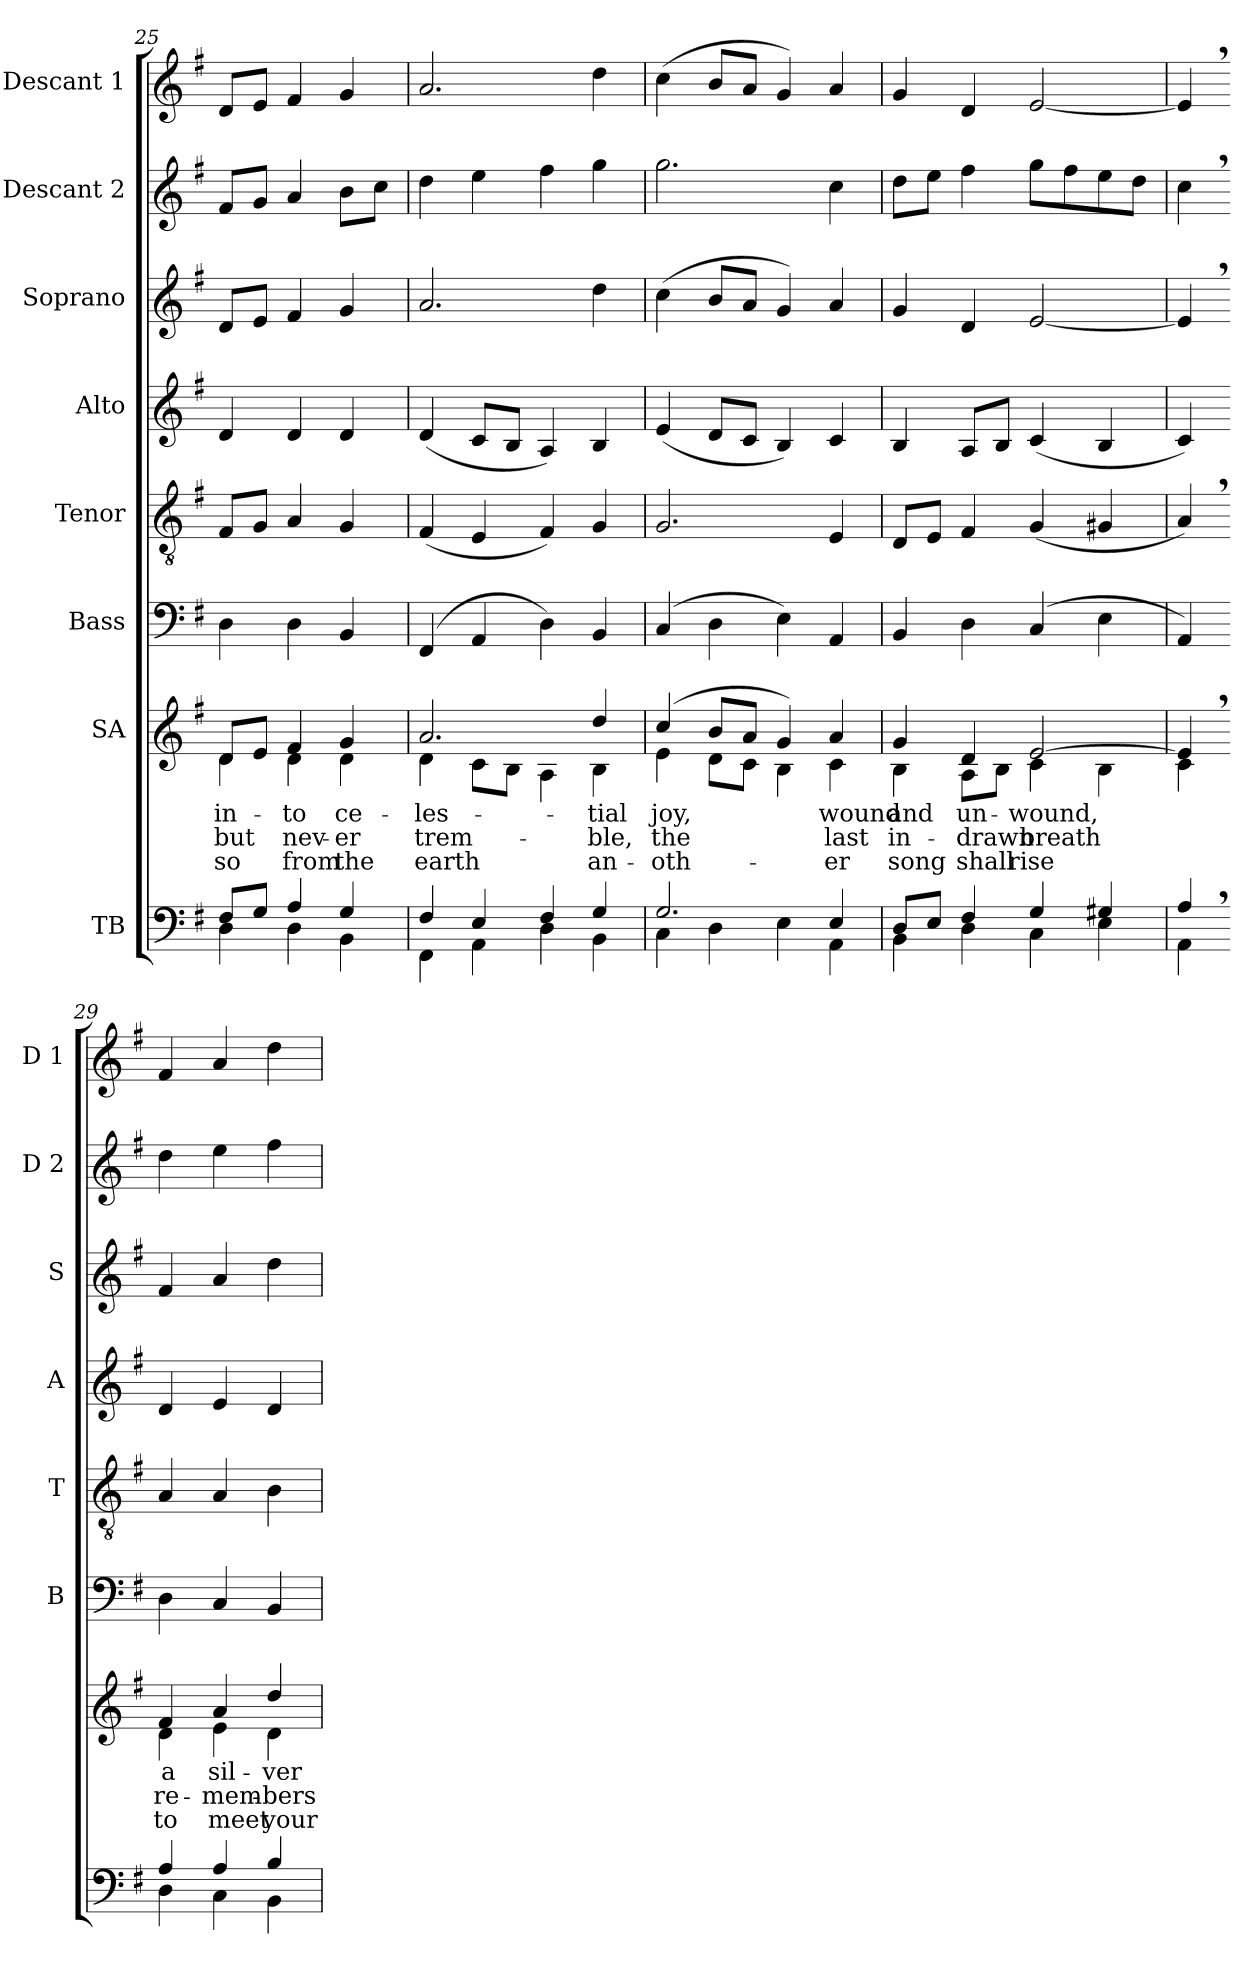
**kern	**kern	**text	**text	**text	**kern	**kern	**kern	**kern	**kern	**kern
*part8	*part7	*part7	*part7	*part7	*part6	*part5	*part4	*part3	*part2	*part1
*staff8	*staff7	*staff7	*staff7	*staff7	*staff6	*staff5	*staff4	*staff3	*staff2	*staff1
*I"TB	*I"SA	*	*	*	*I"Bass	*I"Tenor	*I"Alto	*I"Soprano	*I"Descant 2	*I"Descant 1
*	*	*	*	*	*I'B	*I'T	*I'A	*I'S	*I'D 2	*I'D 1
!!LO:LB:g=z
*clefF4	*clefG2	*	*	*	*clefF4	*clefGv2	*clefG2	*clefG2	*clefG2	*clefG2
*k[f#]	*k[f#]	*	*	*	*k[f#]	*k[f#]	*k[f#]	*k[f#]	*k[f#]	*k[f#]
*G:	*G:	*	*	*	*G:	*G:	*G:	*G:	*G:	*G:
=25	=25	=25	=25	=25	=25	=25	=25	=25	=25	=25
*^	*	*	*	*	*	*	*	*	*	*
!	!	!	!LO:LY:b	!LO:LY:b	!LO:LY:b	!	!	!	!	!	!
*	*	*^	*	*	*	*	*	*	*	*	*
8F#/L	4D\	8d/L	4d\	in-	but	so	4D\	8F#/L	4d/	8d/L	8f#/L	8d/L
8G/J	.	8e/J	.	.	.	.	.	8G/J	.	8e/J	8g/J	8e/J
!	!	!	!	!LO:LY:b	!LO:LY:b	!LO:LY:b	!	!	!	!	!	!
4A/	4D\	4f#/	4d\	-to	nev-	from	4D\	4A/	4d/	4f#/	4a/	4f#/
!	!	!	!	!LO:LY:b	!LO:LY:b	!LO:LY:b	!	!	!	!	!	!
4G/	4BB\	4g/	4d\	ce-	-er	the	4BB/	4G/	4d/	4g/	8b\L	4g/
.	.	.	.	.	.	.	.	.	.	.	8cc\J	.
=26	=26	=26	=26	=26	=26	=26	=26	=26	=26	=26	=26	=26
!	!	!	!	!LO:LY:b	!LO:LY:b	!LO:LY:b	!	!	!	!	!	!
4F#/	4FF#\	2.a/	4d\	-les-	trem-	earth	(>4FF#/	(>4F#/	(>4d/	2.a/	4dd\	2.a/
4E/	4AA\	.	8c\L	.	.	.	4AA/	4E/	8c/L	.	4ee\	.
.	.	.	8B\J	.	.	.	.	.	8B/J	.	.	.
4F#/	4D\	.	4A\	.	.	.	4D\)	4F#/)	4A/)	.	4ff#\	.
!	!	!	!	!LO:LY:b	!LO:LY:b	!LO:LY:b	!	!	!	!	!	!
4G/	4BB\	4dd/	4B\	-tial	-ble,	an-	4BB/	4G/	4B/	4dd\	4gg\	4dd\
=27	=27	=27	=27	=27	=27	=27	=27	=27	=27	=27	=27	=27
!	!	!	!	!LO:LY:b	!LO:LY:b	!LO:LY:b	!	!	!	!	!	!
2.G/	4C\	(>4cc/	4e\	joy,	the	-oth-	(>4C/	2.G/	(>4e/	(>4cc\	2.gg\	(>4cc\
.	4D\	8b/L	8d\L	.	.	.	4D\	.	8d/L	8b/L	.	8b/L
.	.	8a/J	8c\J	.	.	.	.	.	8c/J	8a/J	.	8a/J
.	4E\	4g/)	4B\	.	.	.	4E\)	.	4B/)	4g/)	.	4g/)
!	!	!	!	!LO:LY:b	!LO:LY:b	!LO:LY:b	!	!	!	!	!	!
4E/	4AA\	4a/	4c\	wound	last	-er	4AA/	4E/	4c/	4a/	4cc\	4a/
=28	=28	=28	=28	=28	=28	=28	=28	=28	=28	=28	=28	=28
!	!	!	!	!LO:LY:b	!LO:LY:b	!LO:LY:b	!	!	!	!	!	!
8D/L	4BB\	4g/	4B\	and	in-	song	4BB/	8D/L	4B/	4g/	8dd\L	4g/
8E/J	.	.	.	.	.	.	.	8E/J	.	.	8ee\J	.
!	!	!	!	!LO:LY:b	!LO:LY:b	!LO:LY:b	!	!	!	!	!	!
4F#/	4D\	4d/	8A\L	un-	-drawn	shall	4D\	4F#/	8A/L	4d/	4ff#\	4d/
.	.	.	8B\J	.	.	.	.	.	8B/J	.	.	.
!	!	!	!	!LO:LY:b	!LO:LY:b	!LO:LY:b	!	!	!	!	!	!
4G/	4C\	[>2e/	4c\	-wound,	breath	rise	(>4C/	(>4G/	(>4c/	[2e/	8gg\L	[2e/
.	.	.	.	.	.	.	.	.	.	.	8ff#\	.
4G#X/	4E\	.	4B\	.	.	.	4E\	4G#/	4B/	.	8ee\	.
.	.	.	.	.	.	.	.	.	.	.	8dd\J	.
=28X7	=28X7	=28X7	=28X7	=28X7	=28X7	=28X7	=28X7	=28X7	=28X7	=28X7	=28X7	=28X7
4A,>/	4AA\	4e,>/]	4c\	.	.	.	4AA/)	4A,>/)	4c/)	4e,>/]	4cc,>\	4e,>/]
!!LO:LB:g=z
=29-	=29-	=29-	=29-	=29-	=29-	=29-	=29-	=29-	=29-	=29-	=29-	=29-
!	!	!	!	!LO:LY:b	!LO:LY:b	!LO:LY:b	!	!	!	!	!	!
4A/	4D\	4f#/	4d\	a	re-	to	4D\	4A/	4d/	4f#/	4dd\	4f#/
!	!	!	!	!LO:LY:b	!LO:LY:b	!LO:LY:b	!	!	!	!	!	!
4A/	4C\	4a/	4e\	sil-	-mem-	meet	4C/	4A/	4e/	4a/	4ee\	4a/
!	!	!	!	!LO:LY:b	!LO:LY:b	!LO:LY:b	!	!	!	!	!	!
4B/	4BB\	4dd/	4d\	-ver	-bers	your	4BB/	4B\	4d/	4dd\	4ff#\	4dd\
*v	*v	*	*	*	*	*	*	*	*	*	*	*
*	*v	*v	*	*	*	*	*	*	*	*	*
=	=	=	=	=	=	=	=	=	=	=
*-	*-	*-	*-	*-	*-	*-	*-	*-	*-	*-
